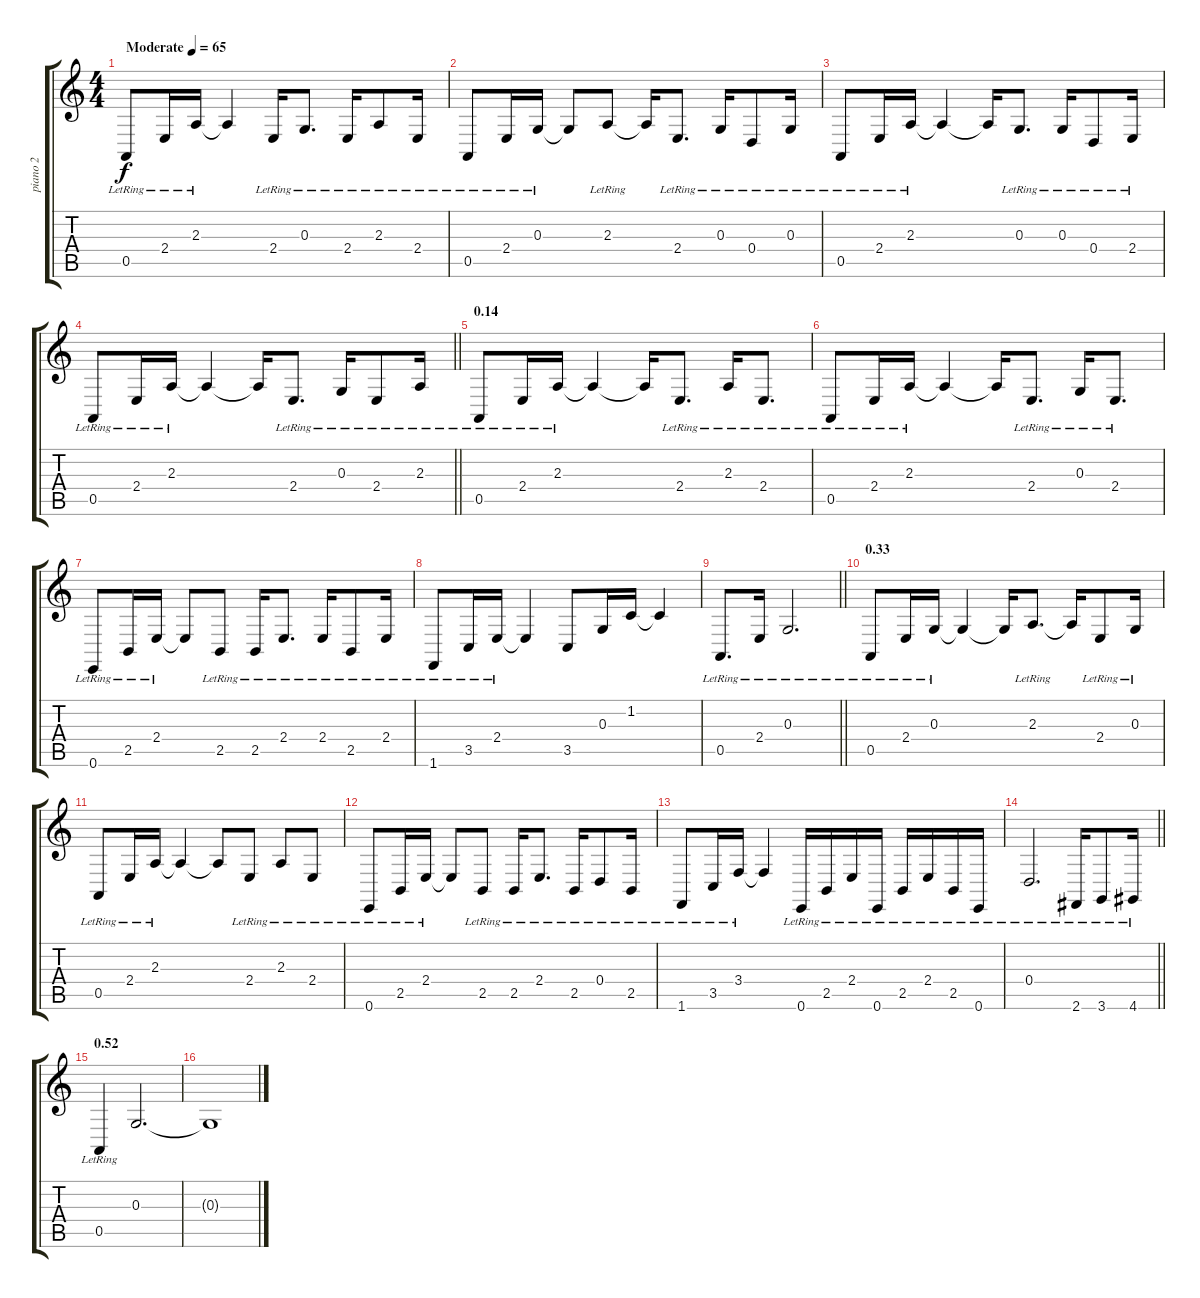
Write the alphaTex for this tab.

\track ("piano 2" "piano 2") {instrument electricpiano1}
\staff {score tabs}
\tuning (E4 B3 G3 D3 A2 E2) {hide}
\ts (4 4)
\tempo (65 "Moderate")
\clef g2
\ks c
0.5{lr}.8{dy f instrument electricpiano1} 2.4{lr}.16 2.3{lr}.16 2.3{t}.4 2.4{lr}.16 0.3{lr}.8{d} 2.4{lr}.16 2.3{lr}.8 2.4{lr}.16 |
0.5{lr}.8 2.4{lr}.16 0.3{lr}.16 0.3{t}.8 2.3{lr}.8 2.3{t}.16 2.4{lr}.8{d} 0.3{lr}.16 0.4{lr}.8 0.3{lr}.16 |
0.5{lr}.8 2.4{lr}.16 2.3{lr}.16 2.3{t}.4 2.3{t}.16 0.3{lr}.8{d} 0.3{lr}.16 0.4{lr}.8 2.4{lr}.16 |
\barLineRight lightlight
0.5{lr}.8 2.4{lr}.16 2.3{lr}.16 2.3{t}.4 2.3{t}.16 2.4{lr}.8{d} 0.3{lr}.16 2.4{lr}.8 2.3{lr}.16 |
\section ("" "0.14")
0.5{lr}.8 2.4{lr}.16 2.3{lr}.16 2.3{t}.4 2.3{t}.16 2.4{lr}.8{d} 2.3{lr}.16 2.4{lr}.8{d} |
0.5{lr}.8 2.4{lr}.16 2.3{lr}.16 2.3{t}.4 2.3{t}.16 2.4{lr}.8{d} 0.3{lr}.16 2.4{lr}.8{d} |
0.6{lr}.8 2.5{lr}.16 2.4{lr}.16 2.4{t}.8 2.5{lr}.8 2.5{lr}.16 2.4{lr}.8{d} 2.4{lr}.16 2.5{lr}.8 2.4{lr}.16 |
1.6{lr}.8 3.5{lr}.16 2.4{lr}.16 2.4{t}.4 3.5.8 0.3.16 1.2.16 1.2{t}.4 |
\barLineRight lightlight
0.5{lr}.8{d} 2.4{lr}.16 0.3{lr}.2{d} |
\section ("" "0.33")
0.5{lr}.8 2.4{lr}.16 0.3{lr}.16 0.3{t}.4 0.3{t}.16 2.3{lr}.8{d} 2.3{t}.16 2.4{lr}.8 0.3{lr}.16 |
0.5{lr}.8 2.4{lr}.16 2.3{lr}.16 2.3{t}.4 2.3{t}.8 2.4{lr}.8 2.3{lr}.8 2.4{lr}.8 |
0.6{lr}.8 2.5{lr}.16 2.4{lr}.16 2.4{t}.8 2.5{lr}.8 2.5{lr}.16 2.4{lr}.8{d} 2.5{lr}.16 0.4{lr}.8 2.5{lr}.16 |
1.6{lr}.8 3.5{lr}.16 3.4{lr}.16 3.4{t}.4 0.6{lr}.16 2.5{lr}.16 2.4{lr}.16 0.6{lr}.16 2.5{lr}.16 2.4{lr}.16 2.5{lr}.16 0.6{lr}.16 |
\barLineRight lightlight
0.4{lr}.2{d} 2.6{lr}.16 3.6{lr}.8 4.6{lr}.16 |
\section ("" "0.52")
0.5{lr}.4 0.3.2{d} |
0.3{t}.1
